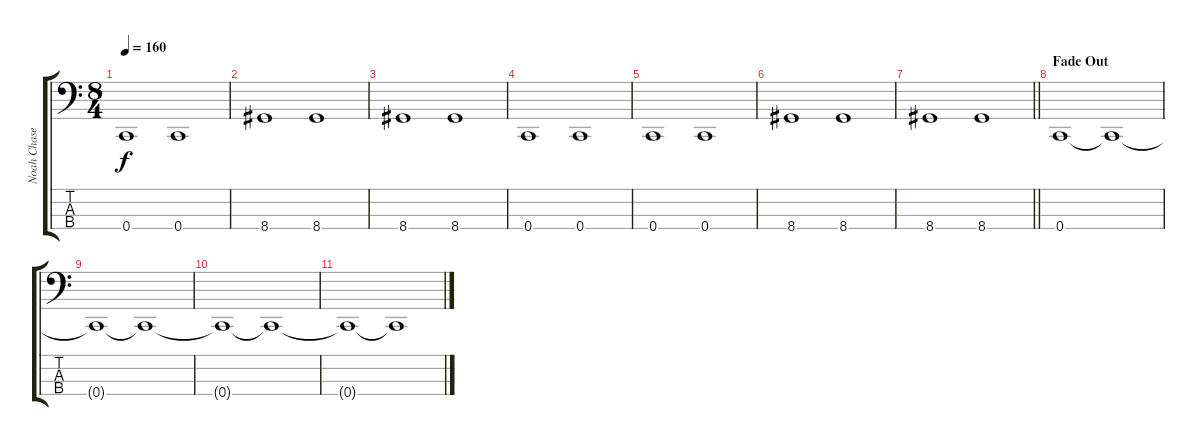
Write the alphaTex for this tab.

\track ("Noah Chase" "Noah Chase") {instrument electricbasspick}
\staff {score tabs}
\tuning (F2 C2 G1 C1) {hide}
\ts (8 4)
\tempo 160
\clef f4
\ks c
0.4.1{dy f} 0.4.1 |
8.4.1 8.4.1 |
8.4.1 8.4.1 |
0.4.1 0.4.1 |
0.4.1 0.4.1 |
8.4.1 8.4.1 |
\barLineRight lightlight
8.4.1 8.4.1 |
\section ("" "Fade Out")
0.4.1 0.4{t}.1 |
0.4{t}.1 0.4{t}.1 |
0.4{t}.1 0.4{t}.1 |
0.4{t}.1 0.4{t}.1
